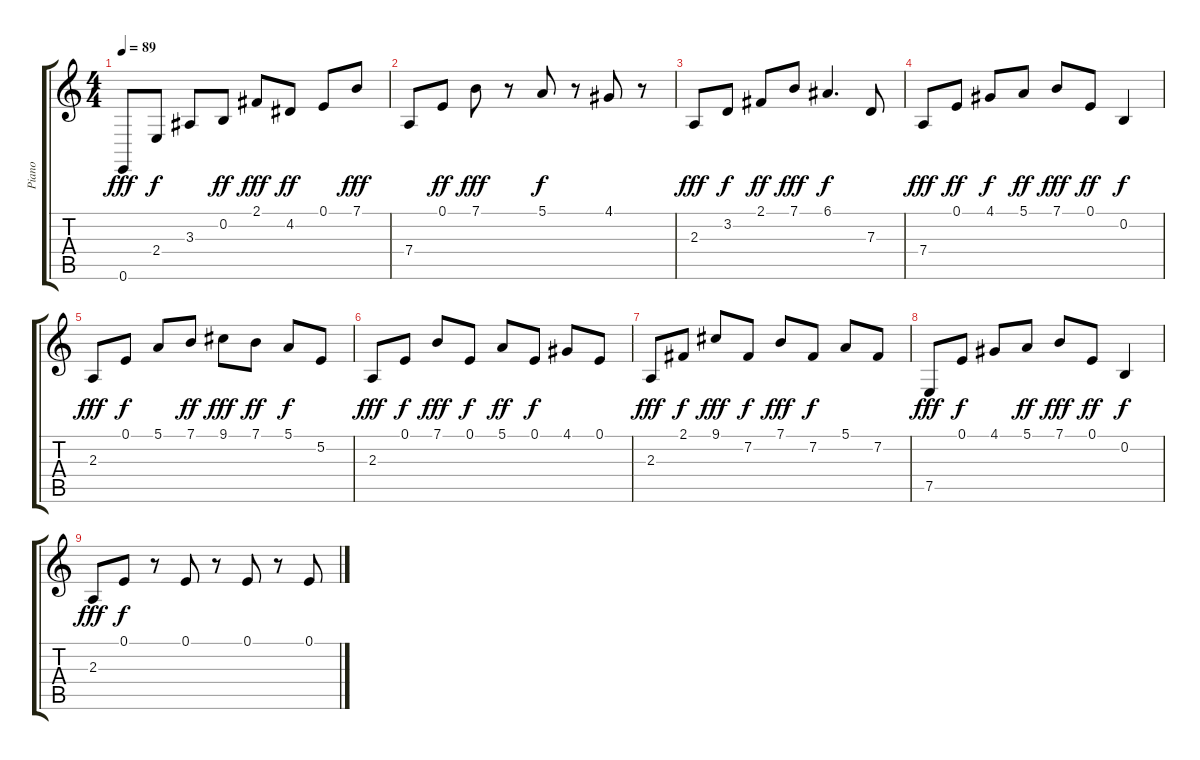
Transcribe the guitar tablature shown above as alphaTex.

\track ("Piano" "Piano") {instrument acousticgrandpiano}
\staff {score tabs}
\tuning (E4 B3 G3 D3 A2 E2) {hide}
\ts (4 4)
\tempo 89
\clef g2
\ks c
0.6.8{dy fff} 2.4.8{dy f} 3.3.8 0.2.8{dy ff} 2.1.8{dy fff} 4.2.8{dy ff} 0.1.8 7.1.8{dy fff} |
7.4.8 0.1.8{dy ff} 7.1.8{dy fff} r.8 5.1.8{dy f} r.8 4.1.8 r.8 |
2.3.8{dy fff} 3.2.8{dy f} 2.1.8{dy ff} 7.1.8{dy fff} 6.1.4{d dy f} 7.3.8 |
7.4.8{dy fff} 0.1.8{dy ff} 4.1.8{dy f} 5.1.8{dy ff} 7.1.8{dy fff} 0.1.8{dy ff} 0.2.4{dy f} |
2.3.8{dy fff} 0.1.8{dy f} 5.1.8 7.1.8{dy ff} 9.1.8{dy fff} 7.1.8{dy ff} 5.1.8{dy f} 5.2.8 |
2.3.8{dy fff} 0.1.8{dy f} 7.1.8{dy fff} 0.1.8{dy f} 5.1.8{dy ff} 0.1.8{dy f} 4.1.8 0.1.8 |
2.3.8{dy fff} 2.1.8{dy f} 9.1.8{dy fff} 7.2.8{dy f} 7.1.8{dy fff} 7.2.8{dy f} 5.1.8 7.2.8 |
7.5.8{dy fff} 0.1.8{dy f} 4.1.8 5.1.8{dy ff} 7.1.8{dy fff} 0.1.8{dy ff} 0.2.4{dy f} |
2.3.8{dy fff} 0.1.8{dy f} r.8 0.1.8 r.8 0.1.8 r.8 0.1.8
